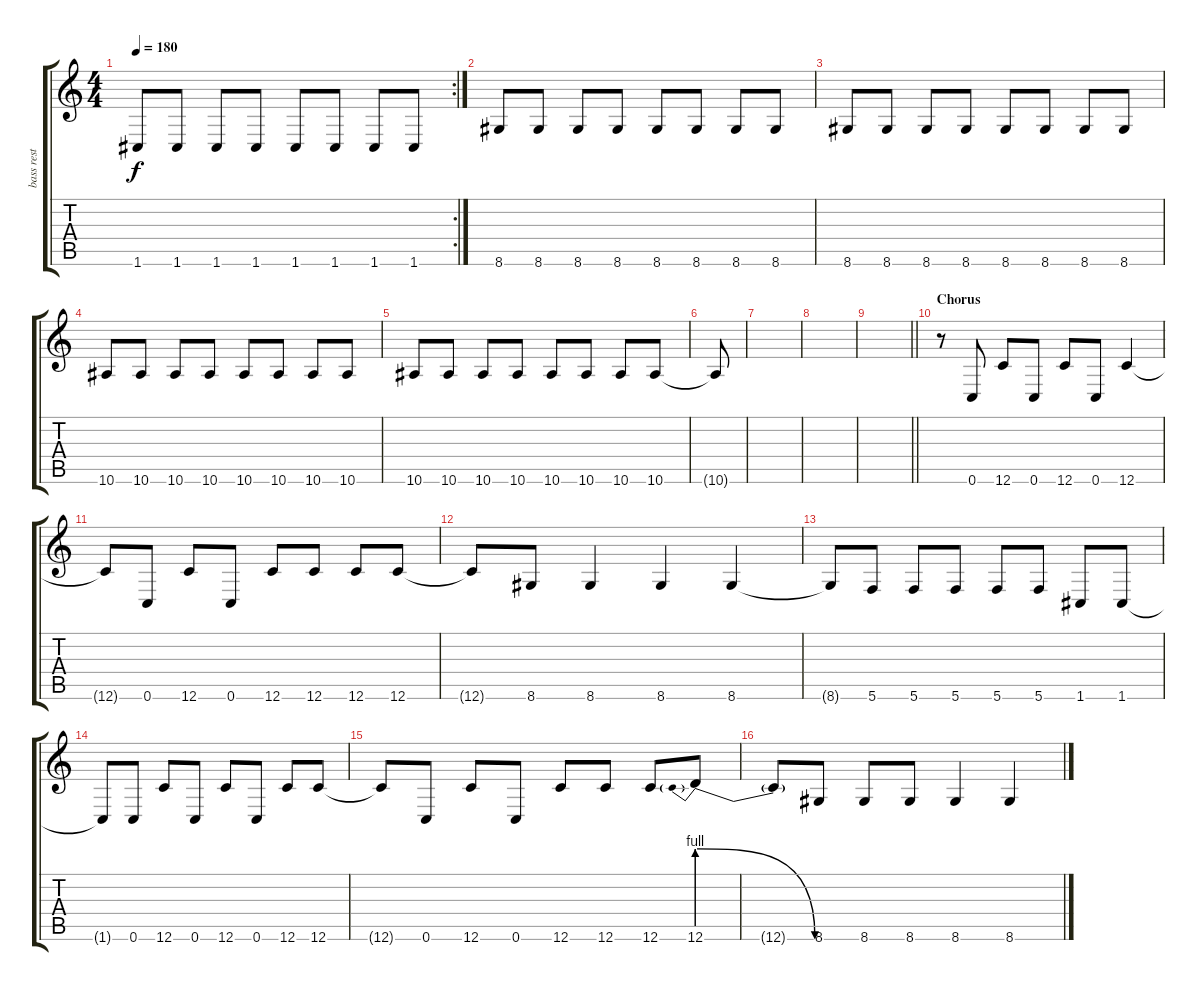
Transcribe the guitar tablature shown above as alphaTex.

\track ("bass rest" "bass rest") {instrument electricbassfinger}
\staff {score tabs}
\tuning (D4 A3 F3 C3 G2 C2) {hide}
\rc 2
\ts (4 4)
\tempo 180
\clef g2
\ks c
1.6.8{dy f} 1.6.8 1.6.8 1.6.8 1.6.8 1.6.8 1.6.8 1.6.8 |
8.6.8 8.6.8 8.6.8 8.6.8 8.6.8 8.6.8 8.6.8 8.6.8 |
8.6.8 8.6.8 8.6.8 8.6.8 8.6.8 8.6.8 8.6.8 8.6.8 |
10.6.8 10.6.8 10.6.8 10.6.8 10.6.8 10.6.8 10.6.8 10.6.8 |
10.6.8 10.6.8 10.6.8 10.6.8 10.6.8 10.6.8 10.6.8 10.6.8 |
10.6{t}.8 |
|
|
\barLineRight lightlight
|
\section ("" "Chorus")
r.8 0.6.8 12.6.8 0.6.8 12.6.8 0.6.8 12.6.4 |
12.6{t}.8 0.6.8 12.6.8 0.6.8 12.6.8 12.6.8 12.6.8 12.6.8 |
12.6{t}.8 8.6.8 8.6.4 8.6.4 8.6.4 |
8.6{t}.8 5.6.8 5.6.8 5.6.8 5.6.8 5.6.8 1.6.8 1.6.8 |
1.6{t}.8 0.6.8 12.6.8 0.6.8 12.6.8 0.6.8 12.6.8 12.6.8 |
12.6{t}.8 0.6.8 12.6.8 0.6.8 12.6.8 12.6.8 12.6.8 12.6{be (prebendrelease 0 4 60 0)}.8 |
12.6{t}.8 8.6.8 8.6.8 8.6.8 8.6.4 8.6.4
